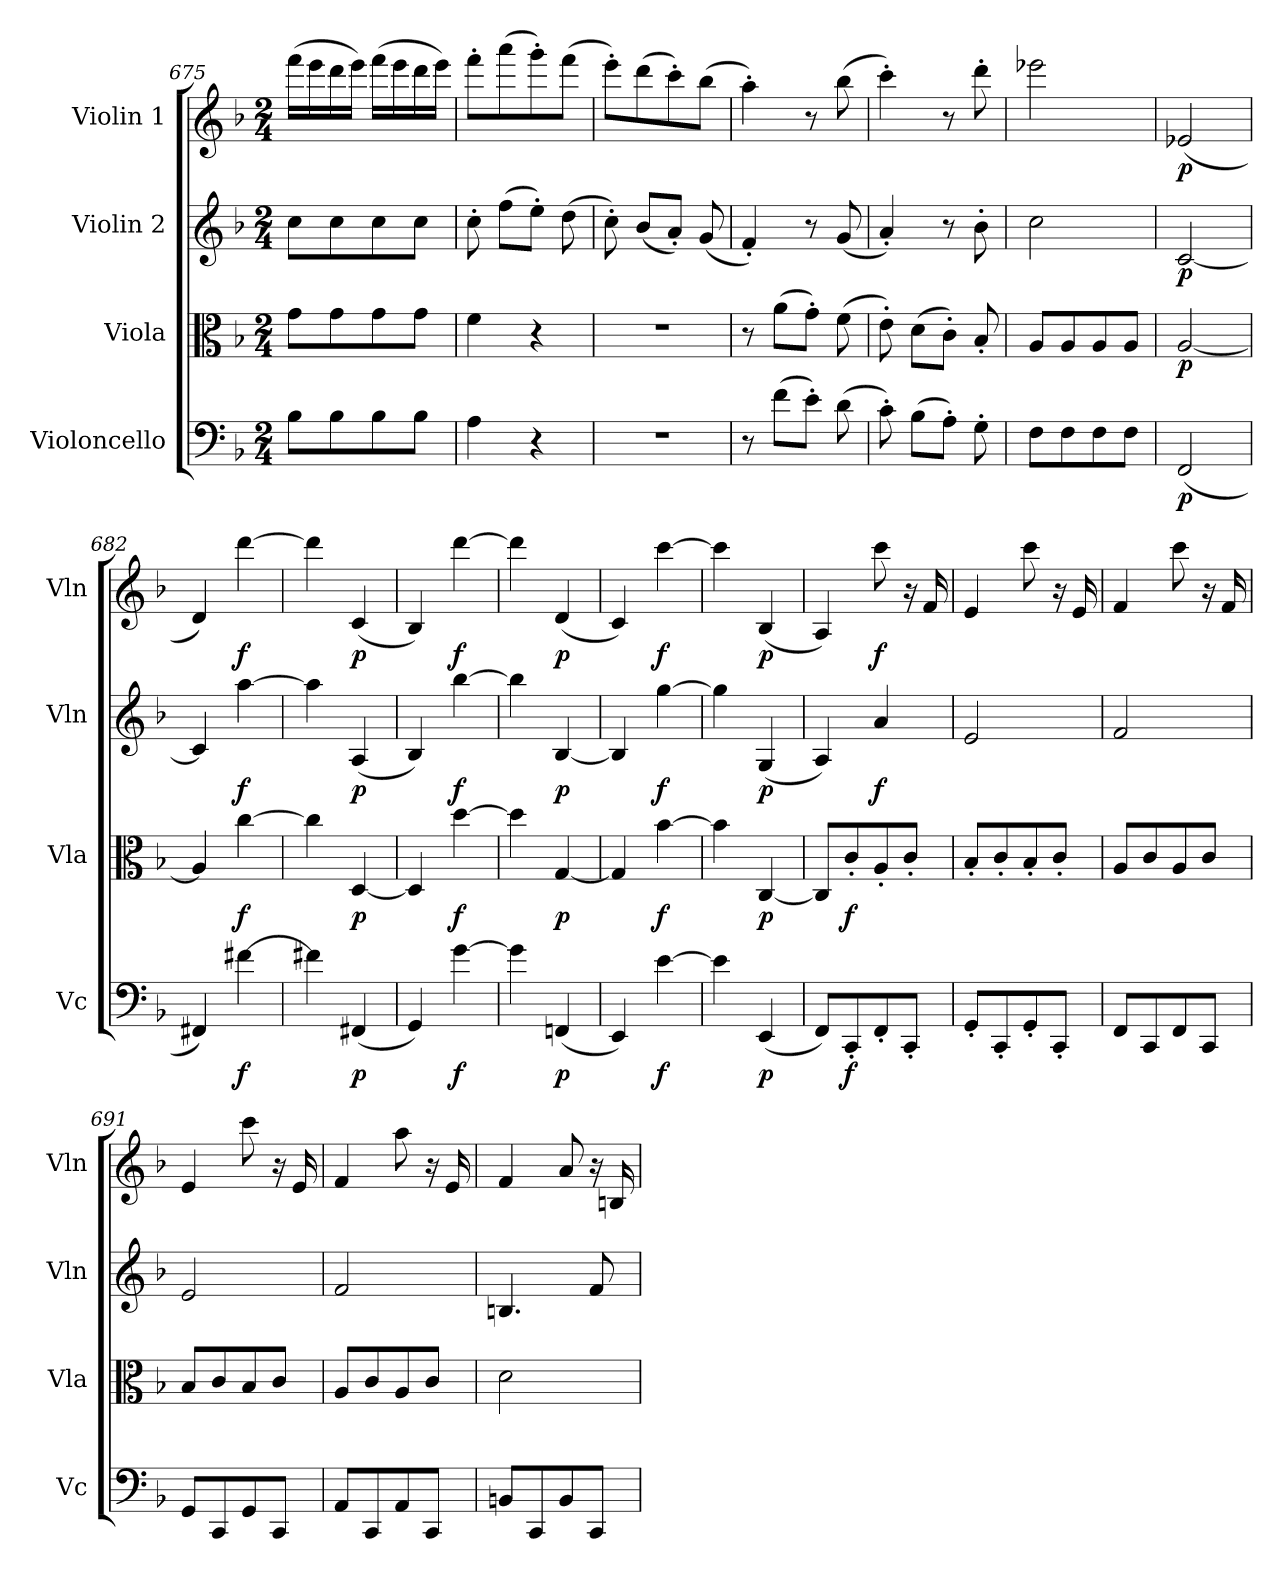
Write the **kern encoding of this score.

**kern	**dynam	**kern	**dynam	**kern	**dynam	**kern	**dynam
*part4	*part4	*part3	*part3	*part2	*part2	*part1	*part1
*staff4	*staff4	*staff3	*staff3	*staff2	*staff2	*staff1	*staff1
*I"Violoncello	*	*I"Viola	*	*I"Violin 2	*	*I"Violin 1	*
*I'Vc	*	*I'Vla	*	*I'Vln	*	*I'Vln	*
!!LO:PB:g=z
*clefF4	*	*clefC3	*	*clefG2	*	*clefG2	*
*k[b-]	*	*k[b-]	*	*k[b-]	*	*k[b-]	*
*M2/4	*	*M2/4	*	*M2/4	*	*M2/4	*
=675	=675	=675	=675	=675	=675	=675	=675
8B-\L	.	8g\L	.	8cc\L	.	(>16fff\LL	.
.	.	.	.	.	.	16eee\	.
8B-\	.	8g\	.	8cc\	.	16ddd\	.
.	.	.	.	.	.	16eee\JJ)	.
8B-\	.	8g\	.	8cc\	.	(>16fff\LL	.
.	.	.	.	.	.	16eee\	.
8B-\J	.	8g\J	.	8cc\J	.	16ddd\	.
.	.	.	.	.	.	16eee\JJ)	.
=676	=676	=676	=676	=676	=676	=676	=676
4A\	.	4f\	.	8cc'\	.	8fff'\L	.
.	.	.	.	(>8ff\L	.	(>8aaa\	.
4r	.	4r	.	8ee'\J)	.	8ggg'\)	.
.	.	.	.	(>8dd\	.	(>8fff\J	.
=677	=677	=677	=677	=677	=677	=677	=677
2r	.	2r	.	8cc'\)	.	8eee'\L)	.
.	.	.	.	(<8b-/L	.	(>8ddd\	.
.	.	.	.	8a'/J)	.	8ccc'\)	.
.	.	.	.	(<8g/	.	(>8bb-\J	.
=678	=678	=678	=678	=678	=678	=678	=678
8r	.	8r	.	4f'/)	.	4aa'\)	.
(>8f\L	.	(>8a\L	.	.	.	.	.
8e'\J)	.	8g'\J)	.	8r	.	8r	.
(>8d\	.	(>8f\	.	(<8g/	.	(>8bb-\	.
=679	=679	=679	=679	=679	=679	=679	=679
8c'\)	.	8e'\)	.	4a'/)	.	4ccc'\)	.
(>8B-\L	.	(>8d\L	.	.	.	.	.
8A'\J)	.	8c'\J)	.	8r	.	8r	.
8G'\	.	8B-'/	.	8b-'\	.	8ddd'\	.
=680	=680	=680	=680	=680	=680	=680	=680
8F\L	.	8A/L	.	2cc\	.	2eee-X\	.
8F\	.	8A/	.	.	.	.	.
8F\	.	8A/	.	.	.	.	.
8F\J	.	8A/J	.	.	.	.	.
=681	=681	=681	=681	=681	=681	=681	=681
!	!LO:DY:b	!	!LO:DY:b	!	!LO:DY:b	!	!LO:DY:b
(<2FF/	p	[2A/	p	[2c/	p	(<2e-X/	p
=682	=682	=682	=682	=682	=682	=682	=682
4FF#X/)	.	4A/]	.	4c/]	.	4d/)	.
!	!LO:DY:b	!	!LO:DY:b	!	!LO:DY:b	!	!LO:DY:b
[4f#X\	f	[4cc\	f	[4aa\	f	[4ddd\	f
!!LO:PB:g=z
=683	=683	=683	=683	=683	=683	=683	=683
4f#X\]	.	4cc\]	.	4aa\]	.	4ddd\]	.
!	!LO:DY:b	!	!LO:DY:b	!	!LO:DY:b	!	!LO:DY:b
(<4FF#X/	p	[4D/	p	(<4A/	p	(<4c/	p
=684	=684	=684	=684	=684	=684	=684	=684
4GG/)	.	4D/]	.	4B-/)	.	4B-/)	.
!	!LO:DY:b	!	!LO:DY:b	!	!LO:DY:b	!	!LO:DY:b
[4g\	f	[4dd\	f	[4bb-\	f	[4ddd\	f
=685	=685	=685	=685	=685	=685	=685	=685
4g\]	.	4dd\]	.	4bb-\]	.	4ddd\]	.
!	!LO:DY:b	!	!LO:DY:b	!	!LO:DY:b	!	!LO:DY:b
(<4FFn/	p	[4G/	p	[4B-/	p	(<4d/	p
=686	=686	=686	=686	=686	=686	=686	=686
4EE/)	.	4G/]	.	4B-/]	.	4c/)	.
!	!LO:DY:b	!	!LO:DY:b	!	!LO:DY:b	!	!LO:DY:b
[4e\	f	[4b-\	f	[4gg\	f	[4ccc\	f
=687	=687	=687	=687	=687	=687	=687	=687
4e\]	.	4b-\]	.	4gg\]	.	4ccc\]	.
!	!LO:DY:b	!	!LO:DY:b	!	!LO:DY:b	!	!LO:DY:b
(<4EE/	p	[4C/	p	(<4G/	p	(<4B-/	p
=688	=688	=688	=688	=688	=688	=688	=688
8FF/L)	.	8C/L]	.	4A/)	.	4A/)	.
!	!LO:DY:b	!	!LO:DY:b	!	!	!	!
8CC'/	f	8c'/	f	.	.	.	.
!	!	!	!	!	!LO:DY:b	!	!LO:DY:b
8FF'/	.	8A'/	.	4a/	f	8ccc\	f
8CC'/J	.	8c'/J	.	.	.	16r	.
.	.	.	.	.	.	16f/	.
=689	=689	=689	=689	=689	=689	=689	=689
8GG'/L	.	8B-'/L	.	2e/	.	4e/	.
8CC'/	.	8c'/	.	.	.	.	.
8GG'/	.	8B-'/	.	.	.	8ccc\	.
8CC'/J	.	8c'/J	.	.	.	16r	.
.	.	.	.	.	.	16e/	.
=690	=690	=690	=690	=690	=690	=690	=690
8FF/L	.	8A/L	.	2f/	.	4f/	.
8CC/	.	8c/	.	.	.	.	.
8FF/	.	8A/	.	.	.	8ccc\	.
8CC/J	.	8c/J	.	.	.	16r	.
.	.	.	.	.	.	16f/	.
=691	=691	=691	=691	=691	=691	=691	=691
8GG/L	.	8B-/L	.	2e/	.	4e/	.
8CC/	.	8c/	.	.	.	.	.
8GG/	.	8B-/	.	.	.	8ccc\	.
8CC/J	.	8c/J	.	.	.	16r	.
.	.	.	.	.	.	16e/	.
!!LO:LB:g=z
=692	=692	=692	=692	=692	=692	=692	=692
8AA/L	.	8A/L	.	2f/	.	4f/	.
8CC/	.	8c/	.	.	.	.	.
8AA/	.	8A/	.	.	.	8aa\	.
8CC/J	.	8c/J	.	.	.	16r	.
.	.	.	.	.	.	16e/	.
=693	=693	=693	=693	=693	=693	=693	=693
8BBn/L	.	2d\	.	4.Bn/	.	4f/	.
8CC/	.	.	.	.	.	.	.
8BB/	.	.	.	.	.	8a/	.
8CC/J	.	.	.	8f/	.	16r	.
.	.	.	.	.	.	16Bn/	.
=	=	=	=	=	=	=	=
*-	*-	*-	*-	*-	*-	*-	*-
